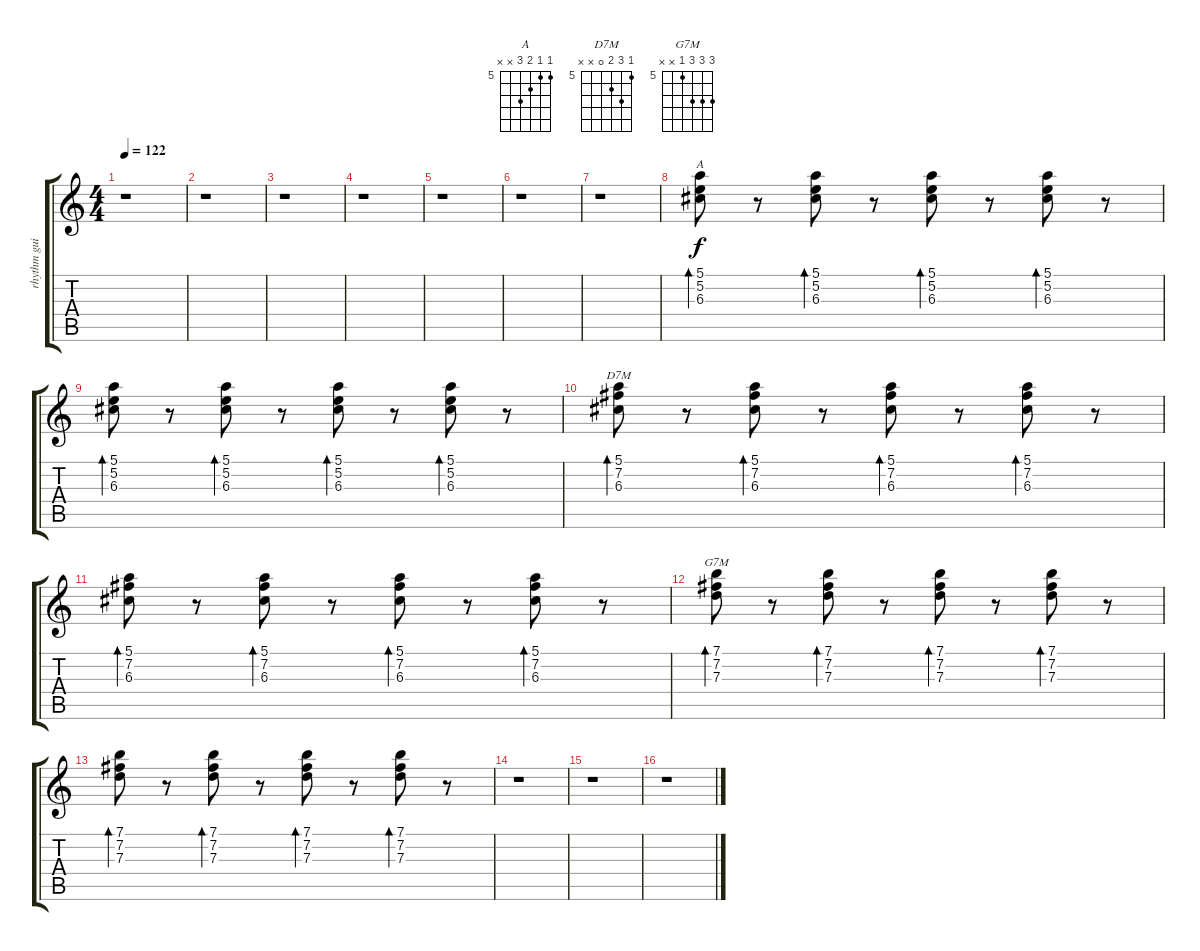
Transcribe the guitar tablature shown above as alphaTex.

\track ("rhythm guitar" "rhythm gui") {instrument overdrivenguitar}
\staff {score tabs}
\tuning (E4 B3 G3 D3 A2 E2) {hide}
\chord ("A" 5 5 6 7 x x) {firstfret 5}
\chord ("D7M" 5 7 6 0 x x) {firstfret 5}
\chord ("G7M" 7 7 7 5 x x) {firstfret 5}
\ts (4 4)
\tempo 122
\clef g2
\ks c
r.1{dy f} |
r.1 |
r.1 |
r.1 |
r.1 |
r.1 |
r.1 |
(5.1 5.2 6.3).8{bd 30 ch "A"} r.8 (5.1 5.2 6.3).8{bd 30} r.8 (5.1 5.2 6.3).8{bd 30} r.8 (5.1 5.2 6.3).8{bd 30} r.8 |
(5.1 5.2 6.3).8{bd 30} r.8 (5.1 5.2 6.3).8{bd 30} r.8 (5.1 5.2 6.3).8{bd 30} r.8 (5.1 5.2 6.3).8{bd 30} r.8 |
(5.1 7.2 6.3).8{bd 30 ch "D7M"} r.8 (5.1 7.2 6.3).8{bd 30} r.8 (5.1 7.2 6.3).8{bd 30} r.8 (5.1 7.2 6.3).8{bd 30} r.8 |
(5.1 7.2 6.3).8{bd 30} r.8 (5.1 7.2 6.3).8{bd 30} r.8 (5.1 7.2 6.3).8{bd 30} r.8 (5.1 7.2 6.3).8{bd 30} r.8 |
(7.1 7.2 7.3).8{bd 30 ch "G7M"} r.8 (7.1 7.2 7.3).8{bd 30} r.8 (7.1 7.2 7.3).8{bd 30} r.8 (7.1 7.2 7.3).8{bd 30} r.8 |
(7.1 7.2 7.3).8{bd 30} r.8 (7.1 7.2 7.3).8{bd 30} r.8 (7.1 7.2 7.3).8{bd 30} r.8 (7.1 7.2 7.3).8{bd 30} r.8 |
r.1 |
r.1 |
r.1
